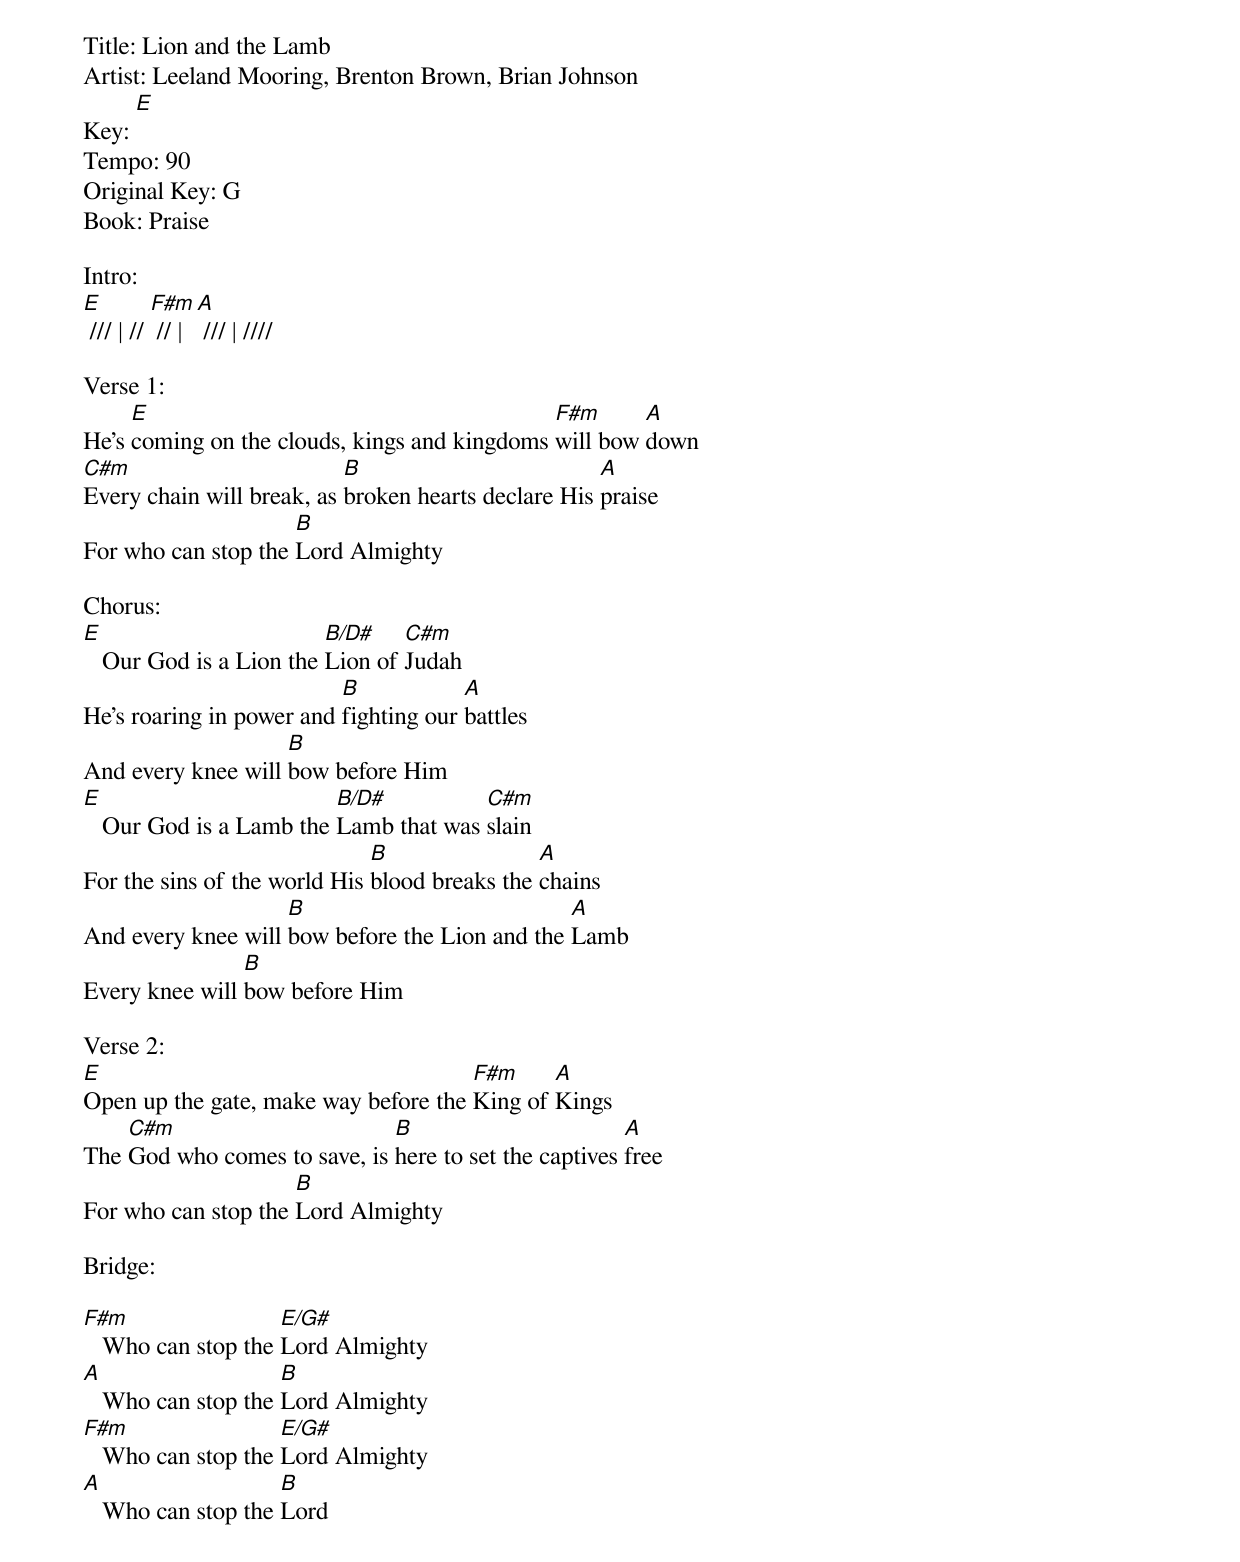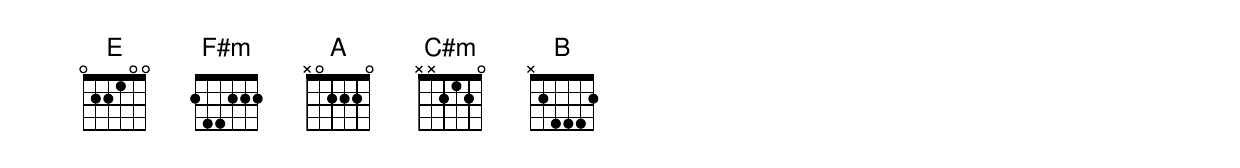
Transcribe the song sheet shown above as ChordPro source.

Title: Lion and the Lamb
Artist: Leeland Mooring, Brenton Brown, Brian Johnson
Key: [E]
Tempo: 90
Original Key: G
Book: Praise

Intro:
[E] /// | // [F#m] // | [A] /// | ////

Verse 1:
He's [E]coming on the clouds, kings and kingdoms [F#m]will bow [A]down
[C#m]Every chain will break, as [B]broken hearts declare His [A]praise
For who can stop the [B]Lord Almighty

Chorus:
[E]   Our God is a Lion the [B/D#]Lion of [C#m]Judah
He's roaring in power and [B]fighting our [A]battles
And every knee will [B]bow before Him
[E]   Our God is a Lamb the [B/D#]Lamb that was [C#m]slain
For the sins of the world His [B]blood breaks the [A]chains
And every knee will [B]bow before the Lion and the [A]Lamb
Every knee will [B]bow before Him

Verse 2:
[E]Open up the gate, make way before the [F#m]King of [A]Kings
The [C#m]God who comes to save, is [B]here to set the captives [A]free
For who can stop the [B]Lord Almighty

Bridge:

[F#m]   Who can stop the [E/G#]Lord Almighty
[A]   Who can stop the [B]Lord Almighty
[F#m]   Who can stop the [E/G#]Lord Almighty
[A]   Who can stop the [B]Lord
